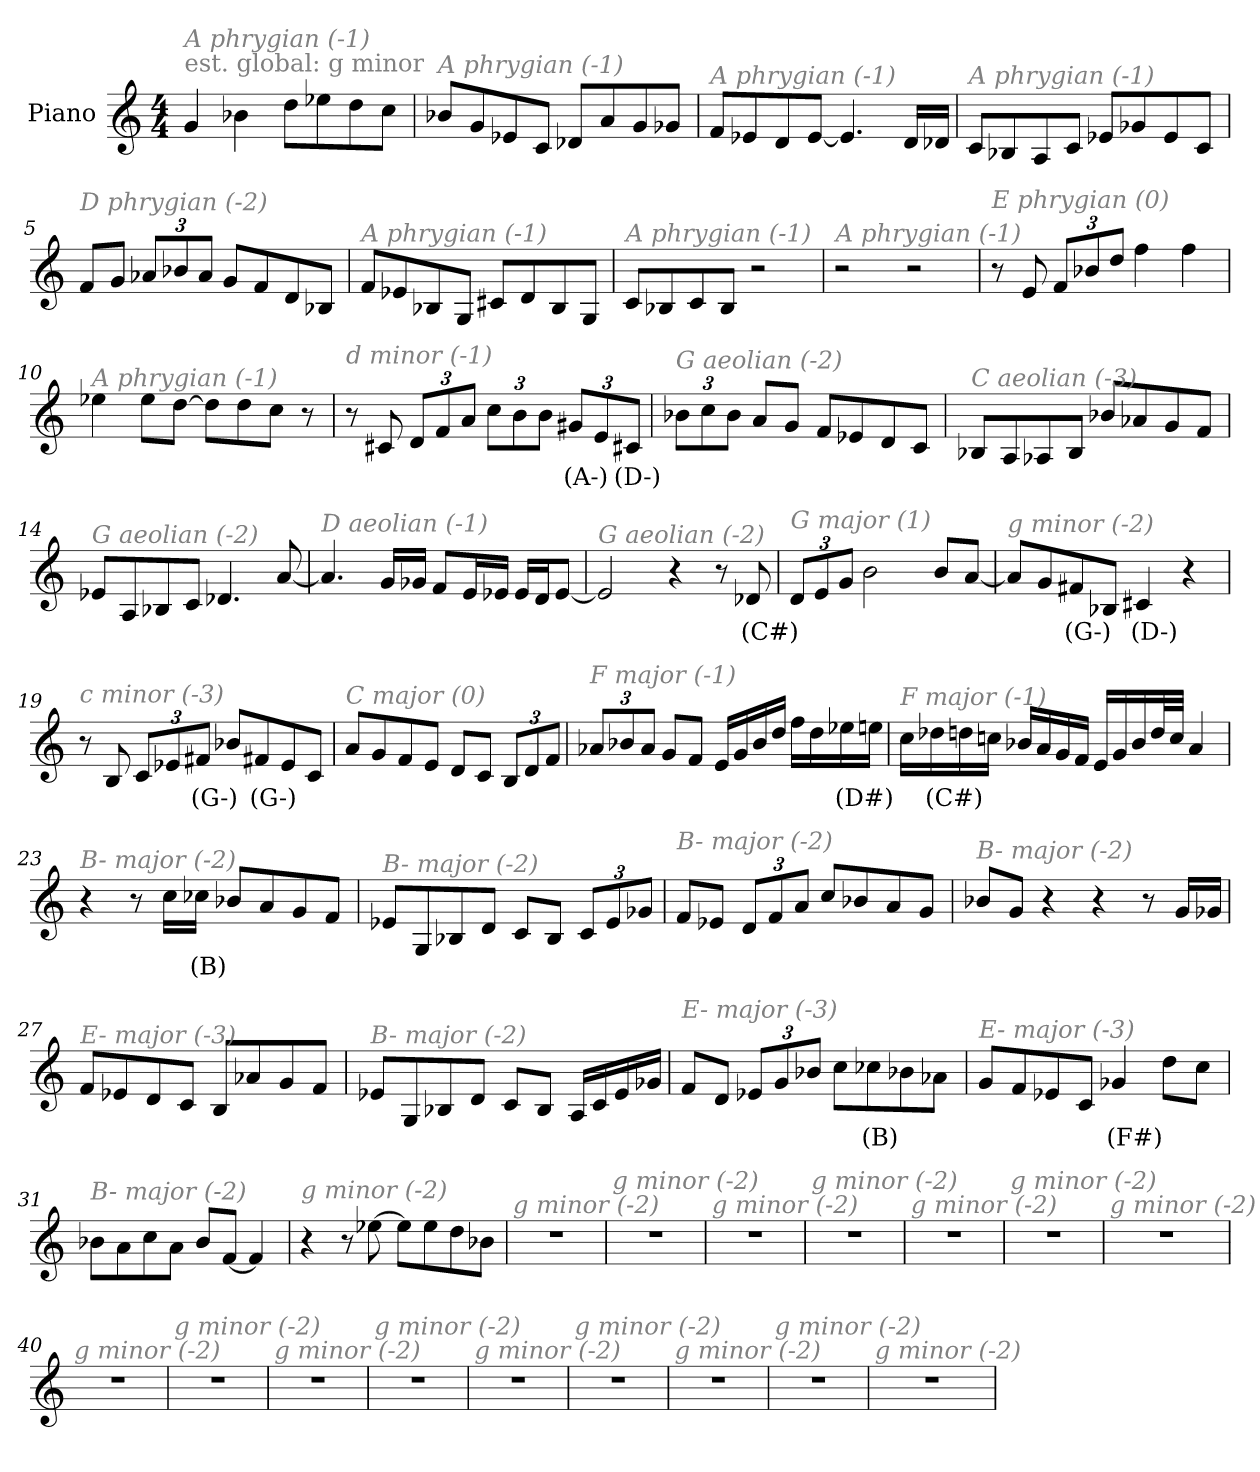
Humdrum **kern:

**kern	**text
*part1	*part1
*staff1	*staff1
*I"Piano	*
*I'Pno	*
*clefG2	*
*k[]	*
*M4/4	*
*MM276	*
=1	=1
!LO:TX:a:color=#808080:t=est. global&colon; g minor	!
!LO:TX:i:color=#808080:t=A phrygian (-1)	!
4g/	.
4b-X\	.
8dd\L	.
8ee-X\	.
8dd\	.
8cc\J	.
=2	=2
!LO:TX:i:color=#808080:t=A phrygian (-1)	!
8b-X/L	.
8g/	.
8e-X/	.
8c/J	.
8d-X/L	.
8a/	.
8g/	.
8g-X/J	.
=3	=3
!LO:TX:i:color=#808080:t=A phrygian (-1)	!
8f/L	.
8e-X/	.
8d/	.
[8e-/J	.
4.e-/]	.
16d/LL	.
16d-X/JJ	.
=4	=4
!LO:TX:i:color=#808080:t=A phrygian (-1)	!
8c/L	.
8B-X/	.
8A/	.
8c/J	.
8e-X/L	.
8g-X/	.
8e-/	.
8c/J	.
!!LO:LB:g=z
=5	=5
!LO:TX:i:color=#808080:t=D phrygian (-2)	!
8f/L	.
8g/J	.
*Xbrackettup	*
12a-X/L	.
12b-X/	.
12a-/J	.
8g/L	.
8f/	.
8d/	.
8B-X/J	.
=6	=6
!LO:TX:i:color=#808080:t=A phrygian (-1)	!
8f/L	.
8e-X/	.
8B-X/	.
8G/J	.
8c#X/L	.
8d/	.
8B-/	.
8G/J	.
=7	=7
!LO:TX:i:color=#808080:t=A phrygian (-1)	!
8c/L	.
8B-X/	.
8c/	.
8B-/J	.
2r	.
=8	=8
!LO:TX:i:color=#808080:t=A phrygian (-1)	!
2r	.
2r	.
=9	=9
!LO:TX:i:color=#808080:t=E phrygian (0)	!
8r	.
8e/	.
12f/L	.
12b-X/	.
12dd/J	.
4ff\	.
4ff\	.
!!LO:LB:g=z
=10	=10
!LO:TX:i:color=#808080:t=A phrygian (-1)	!
4ee-X\	.
8ee-\L	.
[8dd\J	.
8dd\L]	.
8dd\	.
8cc\J	.
8r	.
=11	=11
!LO:TX:i:color=#808080:t=d minor (-1)	!
8r	.
8c#X/	.
12d/L	.
12f/	.
12a/J	.
12cc\L	.
12b\	.
12b\J	.
12g#Xi/L	(A-)
12e/	.
12c#Xi/J	(D-)
=12	=12
!LO:TX:i:color=#808080:t=G aeolian (-2)	!
12b-X\L	.
12cc\	.
12b-\J	.
8a/L	.
8g/J	.
8f/L	.
8e-X/	.
8d/	.
8c/J	.
=13	=13
!LO:TX:i:color=#808080:t=C aeolian (-3)	!
8B-X/L	.
8A/	.
8A-X/	.
8B-/J	.
8b-X/L	.
8a-X/	.
8g/	.
8f/J	.
!!LO:LB:g=z
=14	=14
!LO:TX:i:color=#808080:t=G aeolian (-2)	!
8e-X/L	.
8A/	.
8B-X/	.
8c/J	.
4.d-X/	.
[8a/	.
=15	=15
!LO:TX:i:color=#808080:t=D aeolian (-1)	!
4.a/]	.
16g/LL	.
16g-X/JJ	.
8f/L	.
16e/L	.
16e-X/JJ	.
16e-/LL	.
16d/J	.
[8e-/J	.
=16	=16
!LO:TX:i:color=#808080:t=G aeolian (-2)	!
2e-/]	.
4r	.
8r	.
8d-Xi/	(C#)
=17	=17
!LO:TX:i:color=#808080:t=G major (1)	!
12d/L	.
12e/	.
12g/J	.
2b\	.
8b/L	.
[8a/J	.
!!LO:LB:g=z
=18	=18
!LO:TX:i:color=#808080:t=g minor (-2)	!
8a/L]	.
8g/	.
8f#Xi/	(G-)
8B-X/J	.
4c#Xi/	(D-)
4r	.
=19	=19
!LO:TX:i:color=#808080:t=c minor (-3)	!
8r	.
8B/	.
12c/L	.
12e-X/	.
12f#Xi/J	(G-)
8b-X/L	.
8f#Xi/	(G-)
8e-/	.
8c/J	.
=20	=20
!LO:TX:i:color=#808080:t=C major (0)	!
8a/L	.
8g/	.
8f/	.
8e/J	.
8d/L	.
8c/J	.
12B/L	.
12d/	.
12f/J	.
!!LO:LB:g=z
=21	=21
!LO:TX:i:color=#808080:t=F major (-1)	!
12a-X/L	.
12b-X/	.
12a-/J	.
8g/L	.
8f/J	.
16e/LL	.
16g/	.
16b-/	.
16dd/JJ	.
16ff\LL	.
16dd\	.
16ee-Xi\	(D#)
16ee\JJ	.
=22	=22
!LO:TX:i:color=#808080:t=F major (-1)	!
16cc\LL	.
16dd-Xi\	(C#)
16dd\	.
16ccn\JJ	.
16b-X/LL	.
16a/	.
16g/	.
16f/JJ	.
16e/LL	.
16g/	.
16b-/	.
32dd/L	.
32cc/JJJ	.
4a/	.
=23	=23
!LO:TX:i:color=#808080:t=B- major (-2)	!
4r	.
8r	.
16cc\LL	.
16cc-Xi\JJ	(B)
8b-X/L	.
8a/	.
8g/	.
8f/J	.
!!LO:LB:g=z
=24	=24
!LO:TX:i:color=#808080:t=B- major (-2)	!
8e-X/L	.
8G/	.
8B-X/	.
8d/J	.
8c/L	.
8B-/J	.
12c/L	.
12e-/	.
12g-X/J	.
=25	=25
!LO:TX:i:color=#808080:t=B- major (-2)	!
8f/L	.
8e-X/J	.
12d/L	.
12f/	.
12a/J	.
8cc/L	.
8b-X/	.
8a/	.
8g/J	.
=26	=26
!LO:TX:i:color=#808080:t=B- major (-2)	!
8b-X/L	.
8g/J	.
4r	.
4r	.
8r	.
16g/LL	.
16g-X/JJ	.
=27	=27
!LO:TX:i:color=#808080:t=E- major (-3)	!
8f/L	.
8e-X/	.
8d/	.
8c/J	.
8B/L	.
8a-X/	.
8g/	.
8f/J	.
!!LO:LB:g=z
=28	=28
!LO:TX:i:color=#808080:t=B- major (-2)	!
8e-X/L	.
8G/	.
8B-X/	.
8d/J	.
8c/L	.
8B-/J	.
16A/LL	.
16c/	.
16e-/	.
16g-X/JJ	.
=29	=29
!LO:TX:i:color=#808080:t=E- major (-3)	!
8f/L	.
8d/J	.
12e-X/L	.
12g/	.
12b-X/J	.
8cc\L	.
8cc-Xi\	(B)
8b-X\	.
8a-X\J	.
=30	=30
!LO:TX:i:color=#808080:t=E- major (-3)	!
8g/L	.
8f/	.
8e-X/	.
8c/J	.
4g-Xi/	(F#)
8dd\L	.
8cc\J	.
=31	=31
!LO:TX:i:color=#808080:t=B- major (-2)	!
8b-X\L	.
8a\	.
8cc\	.
8a\J	.
8b-/L	.
[8f/J	.
4f/]	.
!!LO:LB:g=z
=32	=32
!LO:TX:i:color=#808080:t=g minor (-2)	!
4r	.
8r	.
[8ee-X\	.
8ee-\L]	.
8ee-\	.
8dd\	.
8b-X\J	.
=33	=33
!LO:TX:i:color=#808080:t=g minor (-2)	!
1r	.
=34	=34
!LO:TX:i:color=#808080:t=g minor (-2)	!
1r	.
=35	=35
!LO:TX:i:color=#808080:t=g minor (-2)	!
1r	.
=36	=36
!LO:TX:i:color=#808080:t=g minor (-2)	!
1r	.
=37	=37
!LO:TX:i:color=#808080:t=g minor (-2)	!
1r	.
=38	=38
!LO:TX:i:color=#808080:t=g minor (-2)	!
1r	.
=39	=39
!LO:TX:i:color=#808080:t=g minor (-2)	!
1r	.
=40	=40
!LO:TX:i:color=#808080:t=g minor (-2)	!
1r	.
!!LO:LB:g=z
=41	=41
!LO:TX:i:color=#808080:t=g minor (-2)	!
1r	.
=42	=42
!LO:TX:i:color=#808080:t=g minor (-2)	!
1r	.
=43	=43
!LO:TX:i:color=#808080:t=g minor (-2)	!
1r	.
=44	=44
!LO:TX:i:color=#808080:t=g minor (-2)	!
1r	.
=45	=45
!LO:TX:i:color=#808080:t=g minor (-2)	!
1r	.
=46	=46
!LO:TX:i:color=#808080:t=g minor (-2)	!
1r	.
=47	=47
!LO:TX:i:color=#808080:t=g minor (-2)	!
1r	.
=48	=48
!LO:TX:i:color=#808080:t=g minor (-2)	!
1r	.
=	=
*-	*-
